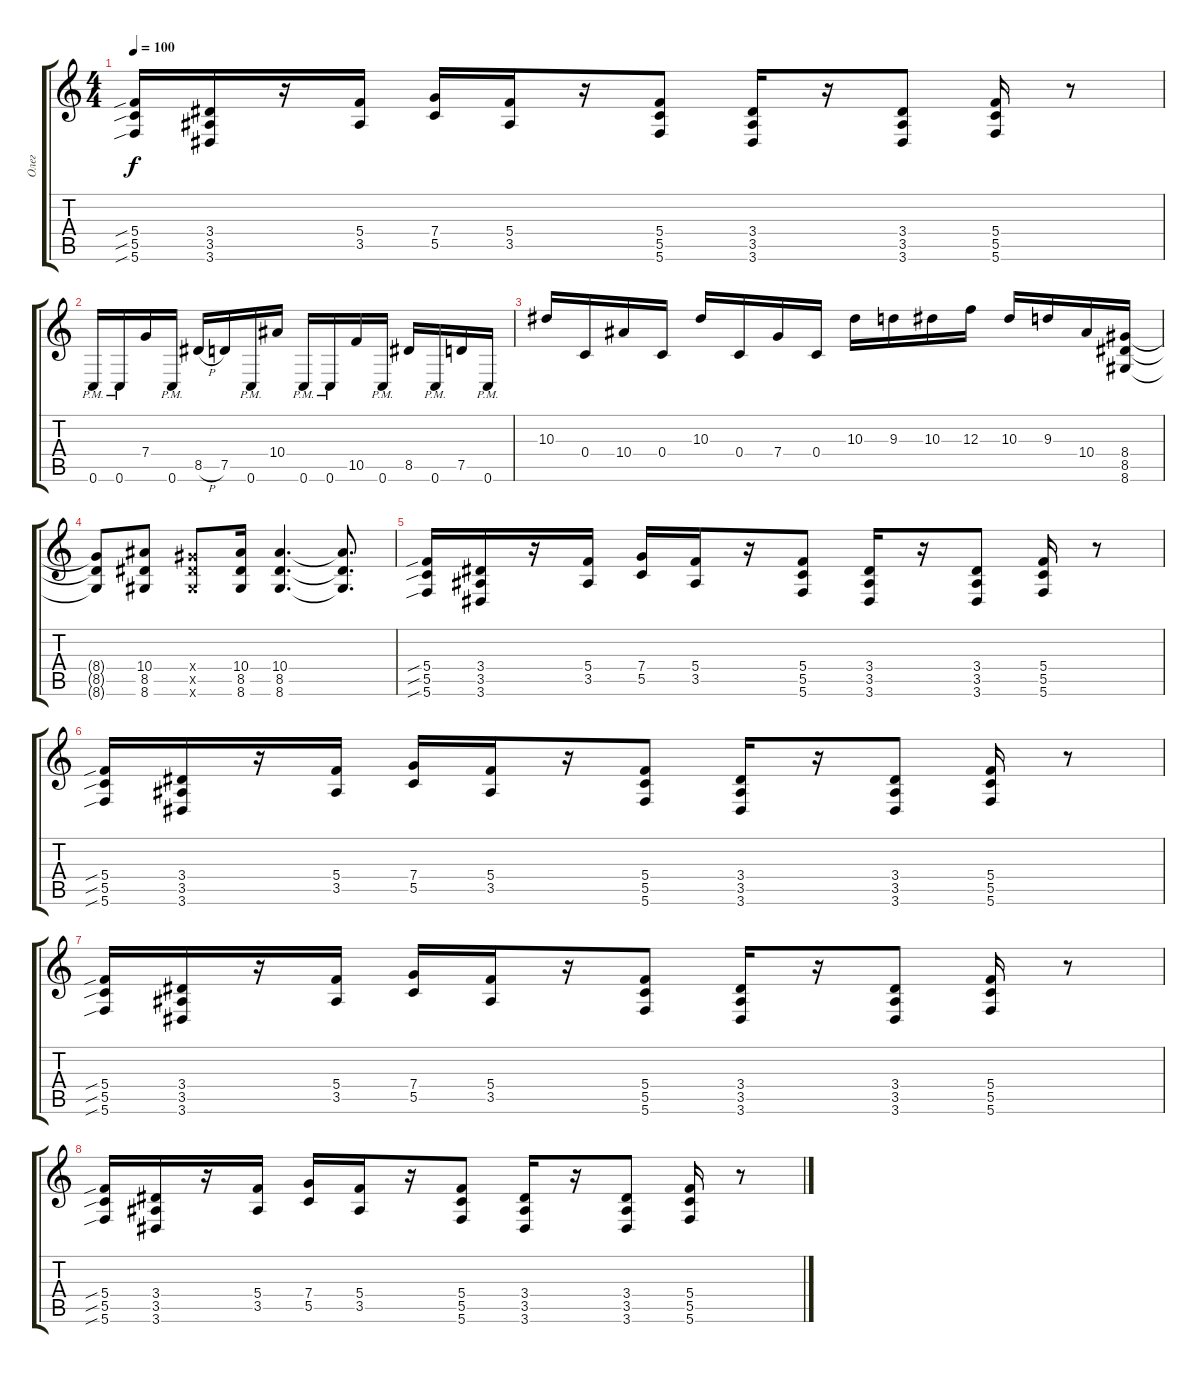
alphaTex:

\track ("Олег" "Олег") {instrument distortionguitar}
\staff {score tabs}
\tuning (D4 A3 F3 C3 G2 C2) {hide}
\ts (4 4)
\tempo 100
\clef g2
\ks c
(5.4{sib} 5.5{sib} 5.6{sib}).16{dy f} (3.4 3.5 3.6).16 r.16 (5.4 3.5).16 (7.4 5.5).16 (5.4 3.5).16 r.16 (5.4 5.5 5.6).8 (3.4 3.5 3.6).16 r.16 (3.4 3.5 3.6).8 (5.4 5.5 5.6).16 r.8 |
0.6{pm}.16 0.6{pm}.16 7.4.16 0.6{pm}.16 8.5{h}.16 7.5.16 0.6{pm}.16 10.4.16 0.6{pm}.16 0.6{pm}.16 10.5.16 0.6{pm}.16 8.5.16 0.6{pm}.16 7.5.16 0.6{pm}.16 |
10.3.16 0.4.16 10.4.16 0.4.16 10.3.16 0.4.16 7.4.16 0.4.16 10.3.16 9.3.16 10.3.16 12.3.16 10.3.16 9.3.16 10.4.16 (8.4 8.5 8.6).16 |
(8.4{t} 8.5{t} 8.6{t}).8 (10.4 8.5 8.6).8 (8.4{x} 8.5{x} 8.6{x}).8 (10.4 8.5 8.6).16 (10.4 8.5 8.6).4{d} (10.4{t} 8.5{t} 8.6{t}).8{d} |
(5.4{sib} 5.5{sib} 5.6{sib}).16 (3.4 3.5 3.6).16 r.16 (5.4 3.5).16 (7.4 5.5).16 (5.4 3.5).16 r.16 (5.4 5.5 5.6).8 (3.4 3.5 3.6).16 r.16 (3.4 3.5 3.6).8 (5.4 5.5 5.6).16 r.8 |
(5.4{sib} 5.5{sib} 5.6{sib}).16 (3.4 3.5 3.6).16 r.16 (5.4 3.5).16 (7.4 5.5).16 (5.4 3.5).16 r.16 (5.4 5.5 5.6).8 (3.4 3.5 3.6).16 r.16 (3.4 3.5 3.6).8 (5.4 5.5 5.6).16 r.8 |
(5.4{sib} 5.5{sib} 5.6{sib}).16 (3.4 3.5 3.6).16 r.16 (5.4 3.5).16 (7.4 5.5).16 (5.4 3.5).16 r.16 (5.4 5.5 5.6).8 (3.4 3.5 3.6).16 r.16 (3.4 3.5 3.6).8 (5.4 5.5 5.6).16 r.8 |
(5.4{sib} 5.5{sib} 5.6{sib}).16 (3.4 3.5 3.6).16 r.16 (5.4 3.5).16 (7.4 5.5).16 (5.4 3.5).16 r.16 (5.4 5.5 5.6).8 (3.4 3.5 3.6).16 r.16 (3.4 3.5 3.6).8 (5.4 5.5 5.6).16 r.8
